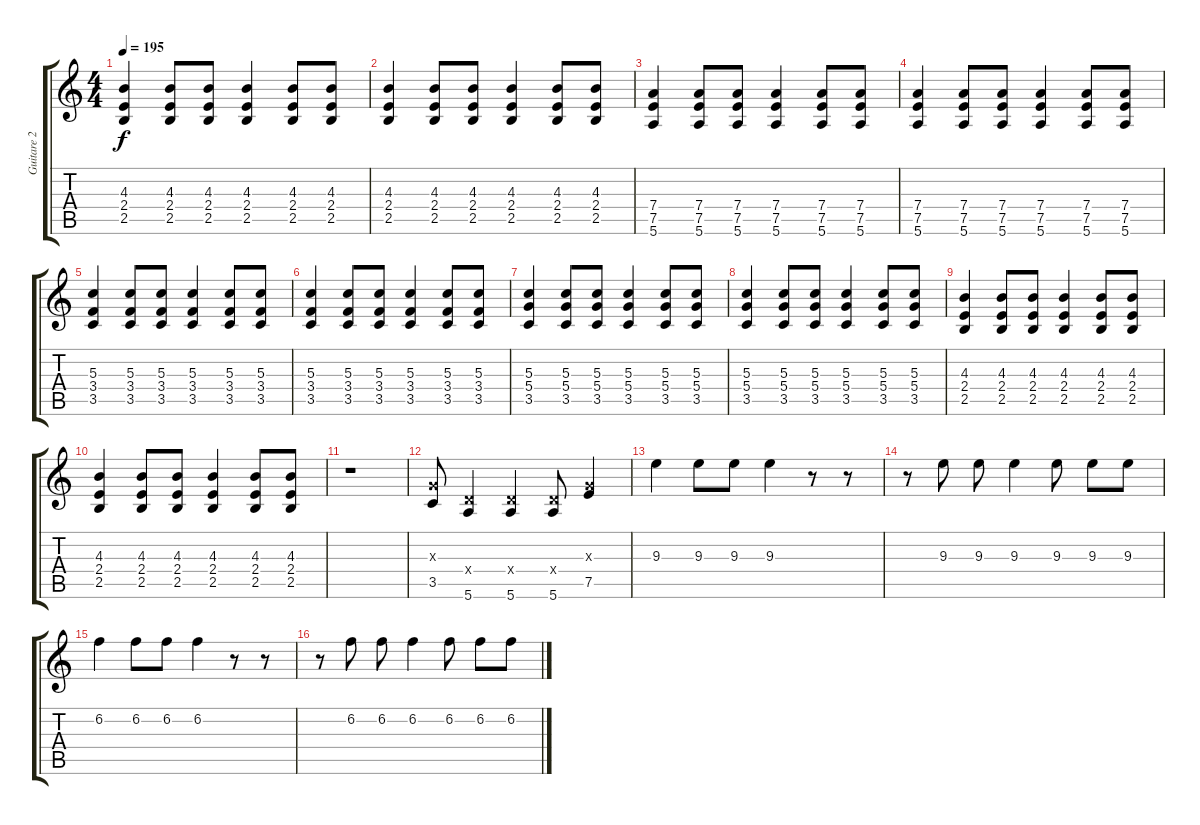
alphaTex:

\track ("Guitare 2" "Guitare 2") {instrument distortionguitar}
\staff {score tabs}
\tuning (E4 B3 G3 D3 A2 E2) {hide}
\ts (4 4)
\tempo 195
\clef g2
\ks c
(4.3 2.4 2.5).4{dy f} (4.3 2.4 2.5).8 (4.3 2.4 2.5).8 (4.3 2.4 2.5).4 (4.3 2.4 2.5).8 (4.3 2.4 2.5).8 |
(4.3 2.4 2.5).4 (4.3 2.4 2.5).8 (4.3 2.4 2.5).8 (4.3 2.4 2.5).4 (4.3 2.4 2.5).8 (4.3 2.4 2.5).8 |
(7.4 7.5 5.6).4 (7.4 7.5 5.6).8 (7.4 7.5 5.6).8 (7.4 7.5 5.6).4 (7.4 7.5 5.6).8 (7.4 7.5 5.6).8 |
(7.4 7.5 5.6).4 (7.4 7.5 5.6).8 (7.4 7.5 5.6).8 (7.4 7.5 5.6).4 (7.4 7.5 5.6).8 (7.4 7.5 5.6).8 |
(5.3 3.4 3.5).4 (5.3 3.4 3.5).8 (5.3 3.4 3.5).8 (5.3 3.4 3.5).4 (5.3 3.4 3.5).8 (5.3 3.4 3.5).8 |
(5.3 3.4 3.5).4 (5.3 3.4 3.5).8 (5.3 3.4 3.5).8 (5.3 3.4 3.5).4 (5.3 3.4 3.5).8 (5.3 3.4 3.5).8 |
(5.3 5.4 3.5).4 (5.3 5.4 3.5).8 (5.3 5.4 3.5).8 (5.3 5.4 3.5).4 (5.3 5.4 3.5).8 (5.3 5.4 3.5).8 |
(5.3 5.4 3.5).4 (5.3 5.4 3.5).8 (5.3 5.4 3.5).8 (5.3 5.4 3.5).4 (5.3 5.4 3.5).8 (5.3 5.4 3.5).8 |
(4.3 2.4 2.5).4 (4.3 2.4 2.5).8 (4.3 2.4 2.5).8 (4.3 2.4 2.5).4 (4.3 2.4 2.5).8 (4.3 2.4 2.5).8 |
(4.3 2.4 2.5).4 (4.3 2.4 2.5).8 (4.3 2.4 2.5).8 (4.3 2.4 2.5).4 (4.3 2.4 2.5).8 (4.3 2.4 2.5).8 |
r.1 |
(0.3{x} 3.5).8 (0.4{x} 5.6).4 (0.4{x} 5.6).4 (0.4{x} 5.6).8 (0.3{x} 7.5).4 |
9.3.4 9.3.8 9.3.8 9.3.4 r.8 r.8 |
r.8 9.3.8 9.3.8 9.3.4 9.3.8 9.3.8 9.3.8 |
6.2.4 6.2.8 6.2.8 6.2.4 r.8 r.8 |
r.8 6.2.8 6.2.8 6.2.4 6.2.8 6.2.8 6.2.8
